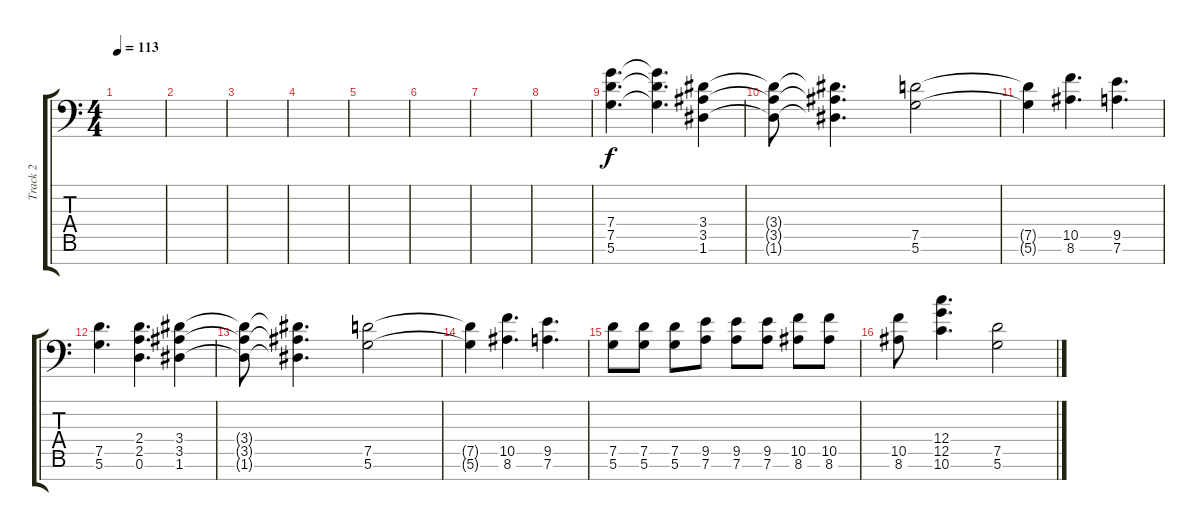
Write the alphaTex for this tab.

\track ("Track 2" "Track 2") {instrument distortionguitar}
\staff {score tabs}
\tuning (D4 A3 F3 C3 G2 D2 G1) {hide}
\ts (4 4)
\tempo 113
\clef f4
\ks c
|
|
|
|
|
|
|
|
(7.4 7.5 5.6).4{d} (7.4{t} 7.5{t} 5.6{t}).4{d} (3.4 3.5 1.6).4 |
(3.4{t} 3.5{t} 1.6{t}).8 (3.4{t} 3.5{t} 1.6{t}).4{d} (7.5 5.6).2 |
(7.5{t} 5.6{t}).4 (10.5 8.6).4{d} (9.5 7.6).4{d} |
(7.5 5.6).4{d} (2.4 2.5 0.6).4{d} (3.4 3.5 1.6).4 |
(3.4{t} 3.5{t} 1.6{t}).8 (3.4{t} 3.5{t} 1.6{t}).4{d} (7.5 5.6).2 |
(7.5{t} 5.6{t}).4 (10.5 8.6).4{d} (9.5 7.6).4{d} |
(7.5 5.6).8 (7.5 5.6).8 (7.5 5.6).8 (9.5 7.6).8 (9.5 7.6).8 (9.5 7.6).8 (10.5 8.6).8 (10.5 8.6).8 |
(10.5 8.6).8 (12.4 12.5 10.6).4{d} (7.5 5.6).2
